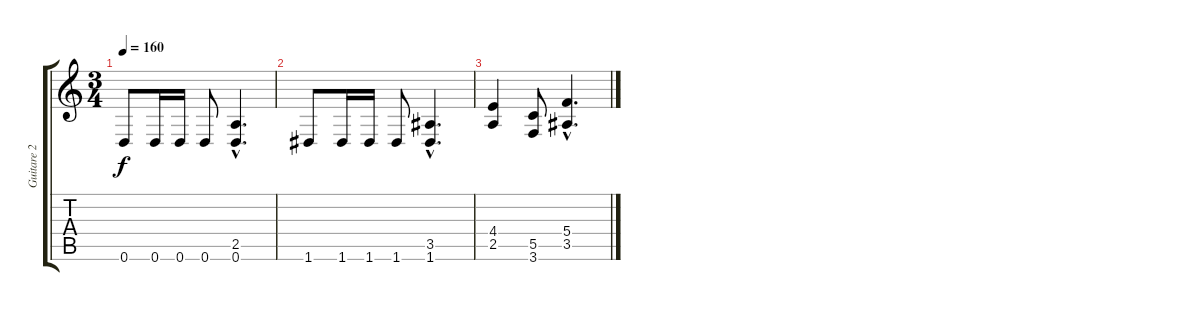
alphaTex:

\track ("Guitare 2 " "Guitare 2 ") {instrument distortionguitar}
\staff {score tabs}
\tuning (D4 A3 F3 C3 G2 D2) {hide}
\ts (3 4)
\tempo 160
\clef g2
\ks c
0.6.8{dy f} 0.6.16 0.6.16 0.6.8 (2.5{hac} 0.6{hac}).4{d} |
1.6.8 1.6.16 1.6.16 1.6.8 (3.5{hac} 1.6{hac}).4{d} |
(4.4 2.5).4 (5.5 3.6).8 (5.4{hac} 3.5{hac}).4{d}
